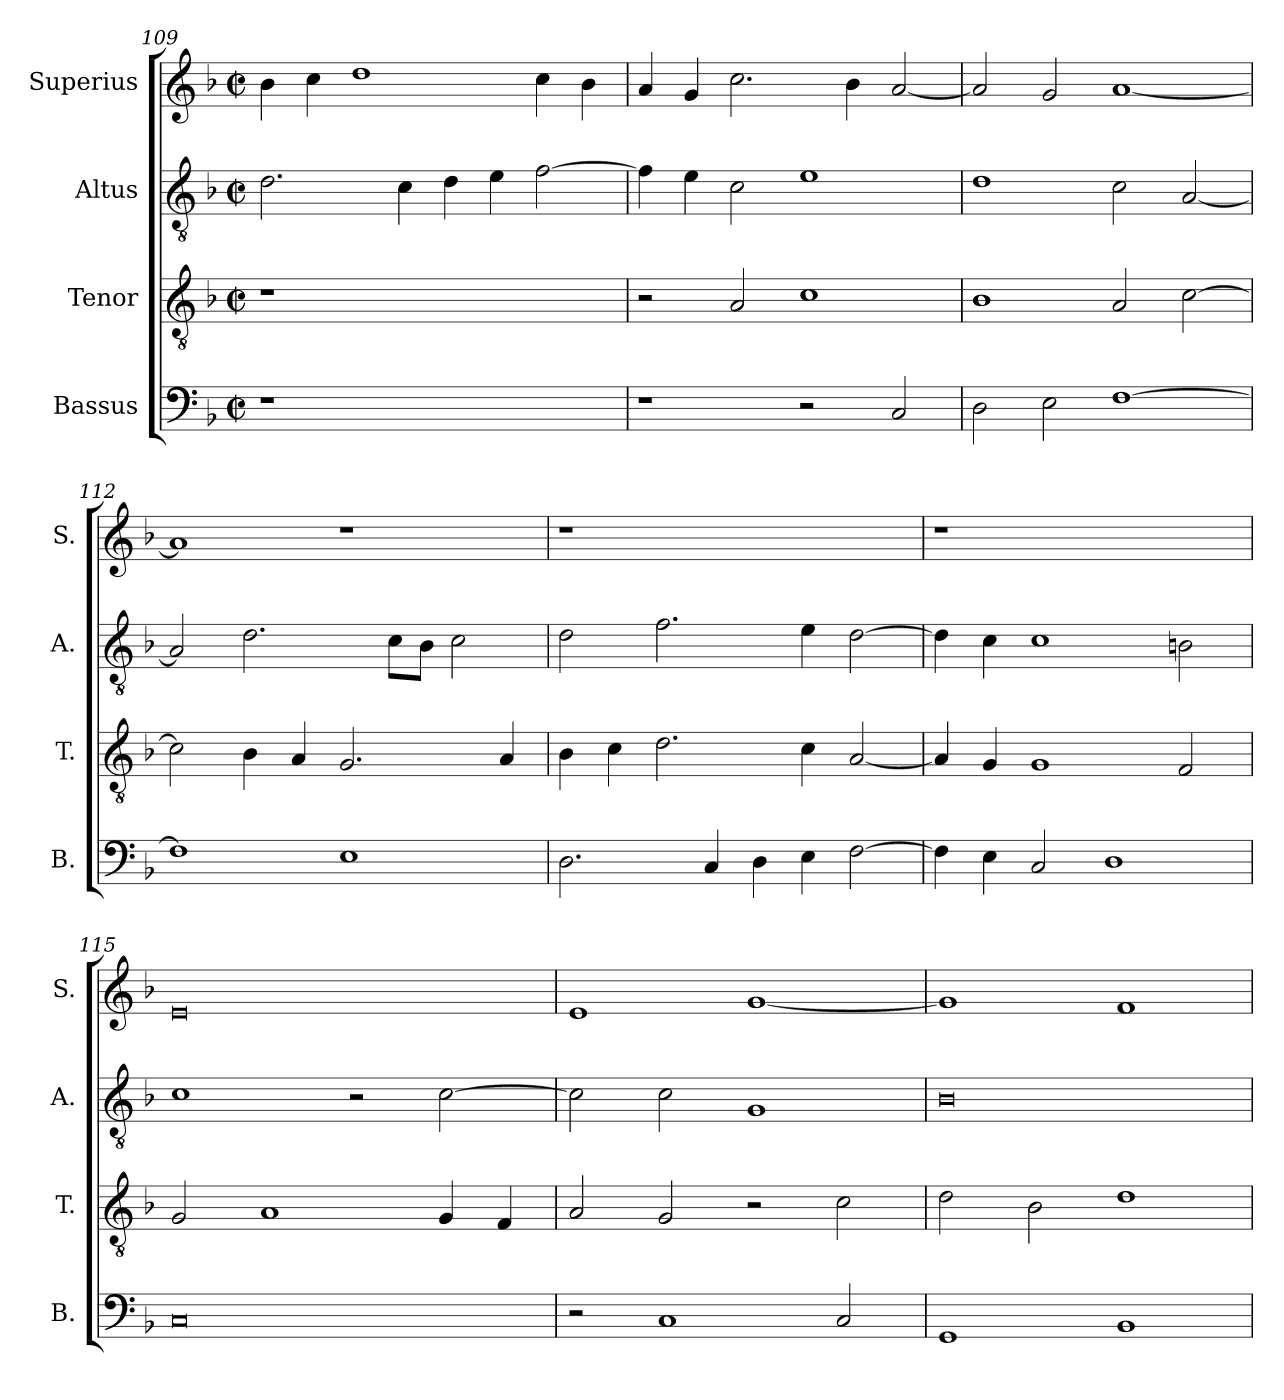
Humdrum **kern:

**kern	**kern	**kern	**kern
*part4	*part3	*part2	*part1
*staff4	*staff3	*staff2	*staff1
*I"Bassus	*I"Tenor	*I"Altus	*I"Superius
*I'B.	*I'T.	*I'A.	*I'S.
!!LO:LB:g=z
*clefF4	*clefGv2	*clefGv2	*clefG2
*	*ITrd7c12	*ITrd7c12	*
*k[b-]	*k[b-]	*k[b-]	*k[b-]
*F:	*F:	*F:	*F:
*M2/2	*M2/2	*M2/2	*M2/2
*met(c|)	*met(c|)	*met(c|)	*met(c|)
=109	=109	=109	=109
!LO:N:vis=1	!LO:N:vis=1	!	!
1r	1r	2.Di\	4b-i\
.	.	.	4cci\
.	.	.	1ddi
.	.	4Ci\	.
1ryy	1ryy	4Di\	.
.	.	4Ei\	.
.	.	[>2Fi\	4cci\
.	.	.	4b-i\
=110	=110	=110	=110
1r	2r	4Fi\]	4ai/
.	.	4Ei\	4gi/
.	2AAi/	2Ci\	2.cci\
2r	1Ci	1Ei	.
.	.	.	4b-i\
2Ci/	.	.	[<2ai/
=111	=111	=111	=111
2Di\	1BB-i	1Di	2ai/]
2Ei\	.	.	2gi/
[>1Fi	2AAi/	2Ci\	[<1ai
.	[>2Ci\	[<2AAi/	.
=112	=112	=112	=112
1Fi]	2Ci\]	2AAi/]	1ai]
.	4BB-i\	2.Di\	.
.	4AAi/	.	.
1Ei	2.GGi/	.	1r
.	.	8Ci\L	.
.	.	8BB-i\J	.
.	.	2Ci\	.
.	4AAi/	.	.
!!LO:PB:g=z
=113	=113	=113	=113
!	!	!	!LO:N:vis=1
2.Di\	4BB-i\	2Di\	1r
.	4Ci\	.	.
.	2.Di\	2.Fi\	.
4Ci/	.	.	.
4Di\	.	.	1ryy
4Ei\	4Ci\	4Ei\	.
[>2Fi\	[<2AAi/	[>2Di\	.
=114	=114	=114	=114
!	!	!	!LO:N:vis=1
4Fi\]	4AAi/]	4Di\]	1r
4Ei\	4GGi/	4Ci\	.
2Ci/	1GGi	1Ci	.
1Di	.	.	1ryy
.	2FFi/	2BBni\	.
=115	=115	=115	=115
0Ci	2GGi/	1Ci	0ei
.	1AAi	.	.
.	.	2r	.
.	4GGi/	[>2Ci\	.
.	4FFi/	.	.
=116	=116	=116	=116
2r	2AAi/	2Ci\]	1ei
1Ci	2GGi/	2Ci\	.
.	2r	1GGi	[<1gi
2Ci/	2Ci\	.	.
=117	=117	=117	=117
1GGi	2Di\	0BB-i	1gi]
.	2BB-i\	.	.
1BB-i	1Di	.	1fi
=	=	=	=
*-	*-	*-	*-
